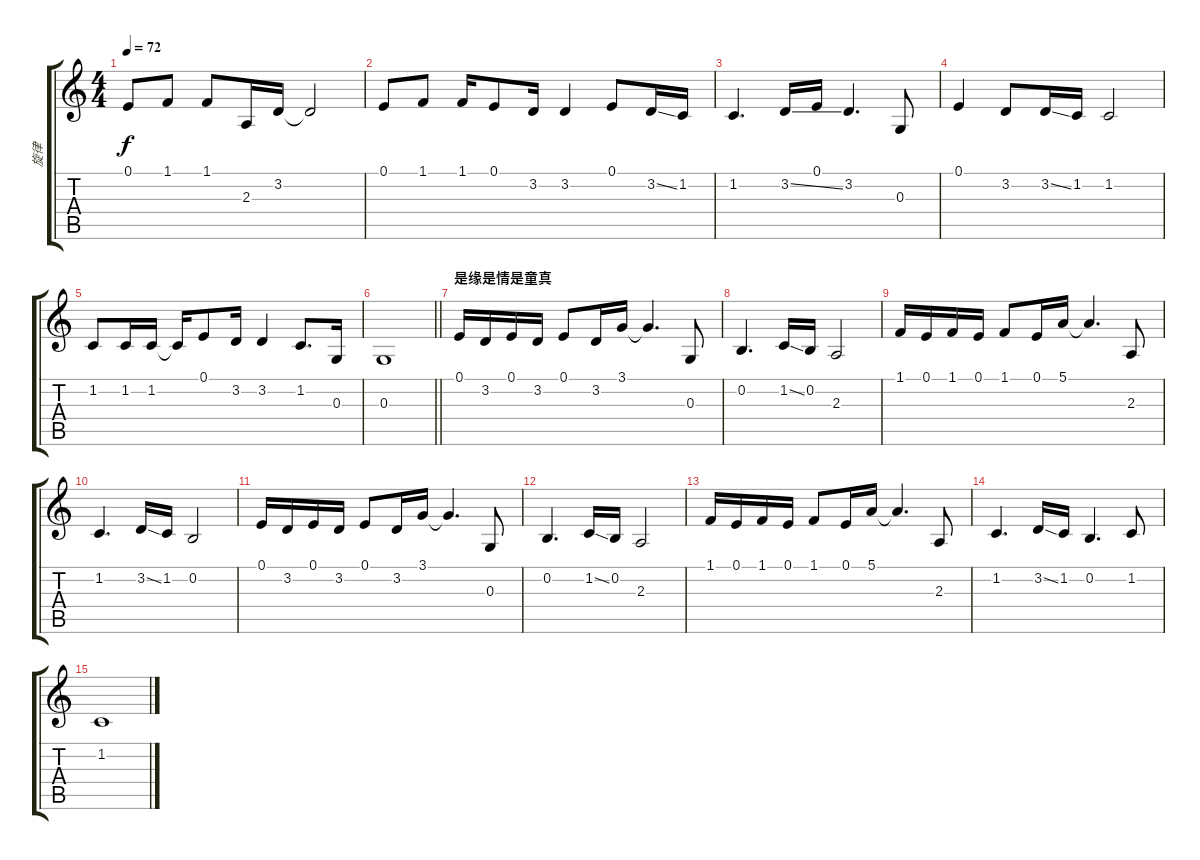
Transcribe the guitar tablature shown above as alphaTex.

\track ("旋律" "旋律") {instrument viola}
\staff {score tabs}
\tuning (E4 B3 G3 D3 A2 E2) {hide}
\ts (4 4)
\tempo 72
\clef g2
\ks c
0.1.8{dy f} 1.1.8 1.1.8 2.3.16 3.2.16 3.2{t}.2 |
0.1.8 1.1.8 1.1.16 0.1.8 3.2.16 3.2.4 0.1.8 3.2{ss}.16 1.2.16 |
1.2.4{d} 3.2{ss}.16 0.1.16 3.2.4{d} 0.3.8 |
0.1.4 3.2.8 3.2{ss}.16 1.2.16 1.2.2 |
1.2.8 1.2.16 1.2.16 1.2{t}.16 0.1.8 3.2.16 3.2.4 1.2.8{d} 0.3.16 |
\barLineRight lightlight
0.3.1 |
\section ("" "是缘是情是童真")
0.1.16 3.2.16 0.1.16 3.2.16 0.1.8 3.2.16 3.1.16 3.1{t}.4{d} 0.3.8 |
0.2.4{d} 1.2{ss}.16 0.2.16 2.3.2 |
1.1.16 0.1.16 1.1.16 0.1.16 1.1.8 0.1.16 5.1.16 5.1{t}.4{d} 2.3.8 |
1.2.4{d} 3.2{ss}.16 1.2.16 0.2.2 |
0.1.16 3.2.16 0.1.16 3.2.16 0.1.8 3.2.16 3.1.16 3.1{t}.4{d} 0.3.8 |
0.2.4{d} 1.2{ss}.16 0.2.16 2.3.2 |
1.1.16 0.1.16 1.1.16 0.1.16 1.1.8 0.1.16 5.1.16 5.1{t}.4{d} 2.3.8 |
1.2.4{d} 3.2{ss}.16 1.2.16 0.2.4{d} 1.2.8 |
1.2.1
